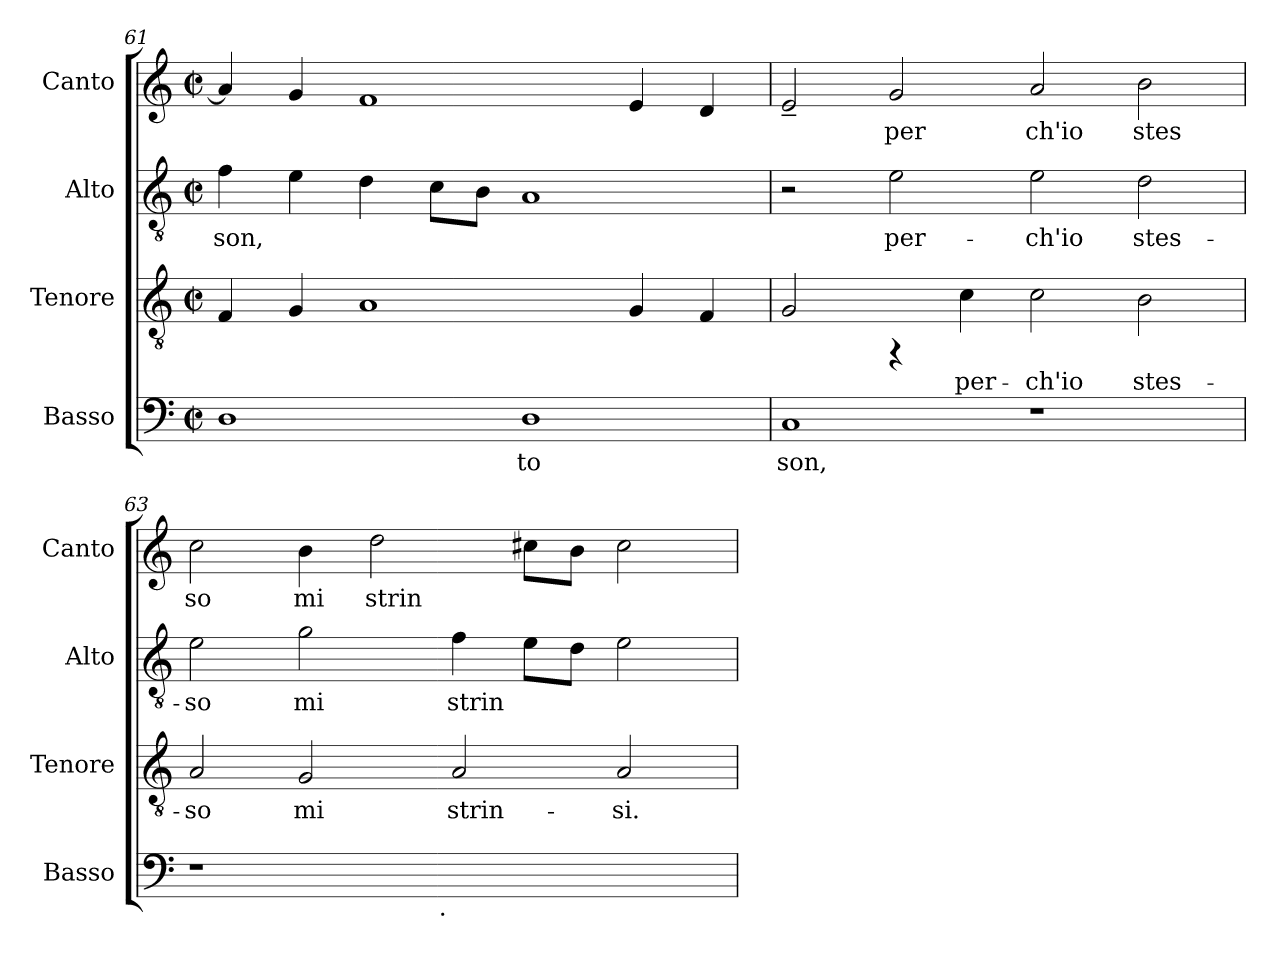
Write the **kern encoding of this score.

**kern	**text	**kern	**text	**kern	**text	**kern	**text
*part4	*part4	*part3	*part3	*part2	*part2	*part1	*part1
*staff4	*staff4	*staff3	*staff3	*staff2	*staff2	*staff1	*staff1
*I"Basso	*	*I"Tenore	*	*I"Alto	*	*I"Canto	*
*I'Basso	*	*I'Tenore	*	*I'Alto	*	*I'Canto	*
*clefF4	*	*clefGv2	*	*clefGv2	*	*clefG2	*
*k[]	*	*k[]	*	*k[]	*	*k[]	*
*C:	*	*C:	*	*C:	*	*C:	*
*M2/2	*	*M2/2	*	*M2/2	*	*M2/2	*
*met(c|)	*	*met(c|)	*	*met(c|)	*	*met(c|)	*
=61	=61	=61	=61	=61	=61	=61	=61
!	!LO:LY:b:cj	!	!LO:LY:b:cj	!	!LO:LY:b:cj	!	!LO:LY:b:cj
1D	--	4F/	.	4f\	son,	4a/]	.
!	!	!	!LO:LY:b:cj	!	!LO:LY:b:cj	!	!LO:LY:b:cj
.	.	4G/	.	4e\	.	4g/	.
!	!	!	!LO:LY:b:cj	!	!LO:LY:b:cj	!	!LO:LY:b:cj
.	.	1A	.	4d\	.	1f	.
!	!	!	!	!	!LO:LY:b:cj	!	!
.	.	.	.	8c\L	.	.	.
!	!	!	!	!	!LO:LY:b:cj	!	!
.	.	.	.	8B\J	.	.	.
!	!LO:LY:b:cj	!	!	!	!LO:LY:b:cj	!	!
1D	-to	.	.	1A	.	.	.
!	!	!	!LO:LY:b:cj	!	!	!	!LO:LY:b:cj
.	.	4G/	.	.	.	4e/	.
!	!	!	!LO:LY:b:cj	!	!	!	!LO:LY:b:cj
.	.	4F/	.	.	.	4d>/	.
!!LO:LB:g=z
=62	=62	=62	=62	=62	=62	=62	=62
!	!LO:LY:b:cj	!	!LO:LY:b:cj	!	!	!	!LO:LY:b:cj
1C	son,	2G/	.	2r	.	2e~</	.
!	!	!	!	!	!LO:LY:b:cj	!	!LO:LY:b:cj
.	.	4rFF	.	2e\	per-	2g/	per
!	!	!	!LO:LY:b:cj	!	!	!	!
.	.	4c\	per-	.	.	.	.
!	!	!	!LO:LY:b:cj	!	!LO:LY:b:cj	!	!LO:LY:b:cj
1r	.	2c\	-ch'io	2e\	-ch'io	2a/	ch'io
!	!	!	!LO:LY:b:cj	!	!LO:LY:b:cj	!	!LO:LY:b:cj
.	.	2B\	stes-	2d\	stes-	2b\	stes
=63	=63	=63	=63	=63	=63	=63	=63
!	!	!	!LO:LY:b:cj	!	!LO:LY:b:cj	!	!LO:LY:b:cj
*^	*	*	*	*	*	*	*
1r	2ryy	.	2A/	-so	2e\	-so	2cc\	so
!	!	!	!	!LO:LY:b:cj	!	!LO:LY:b:cj	!	!LO:LY:b:cj
.	4ryy	.	2G/	mi	2g\	mi	4b\	mi
!	!	!	!	!	!	!	!	!LO:LY:b:cj
.	8...ryy	.	.	.	.	.	2dd\	strin
!	!LO:TX:b:t=.	!	!	!	!	!	!	!
.	1ryy	.	.	.	.	.	.	.
!	!	!	!	!LO:LY:b:cj	!	!LO:LY:b:cj	!	!
1ryy	.	.	2A/	strin-	4f\	strin-	.	.
!	!	!	!	!	!	!LO:LY:b:cj	!	!LO:LY:b:cj
.	.	.	.	.	8e\L	--	8cc#\L	.
!	!	!	!	!	!	!LO:LY:b:cj	!	!LO:LY:b:cj
.	.	.	.	.	8d\J	--	8b\J	.
!	!	!	!	!LO:LY:b:cj	!	!LO:LY:b:cj	!	!LO:LY:b:cj
.	.	.	2A/	-si.	2e\	--	2cc#\	.
.	64ryy	.	.	.	.	.	.	.
*v	*v	*	*	*	*	*	*	*
=	=	=	=	=	=	=	=
*-	*-	*-	*-	*-	*-	*-	*-
